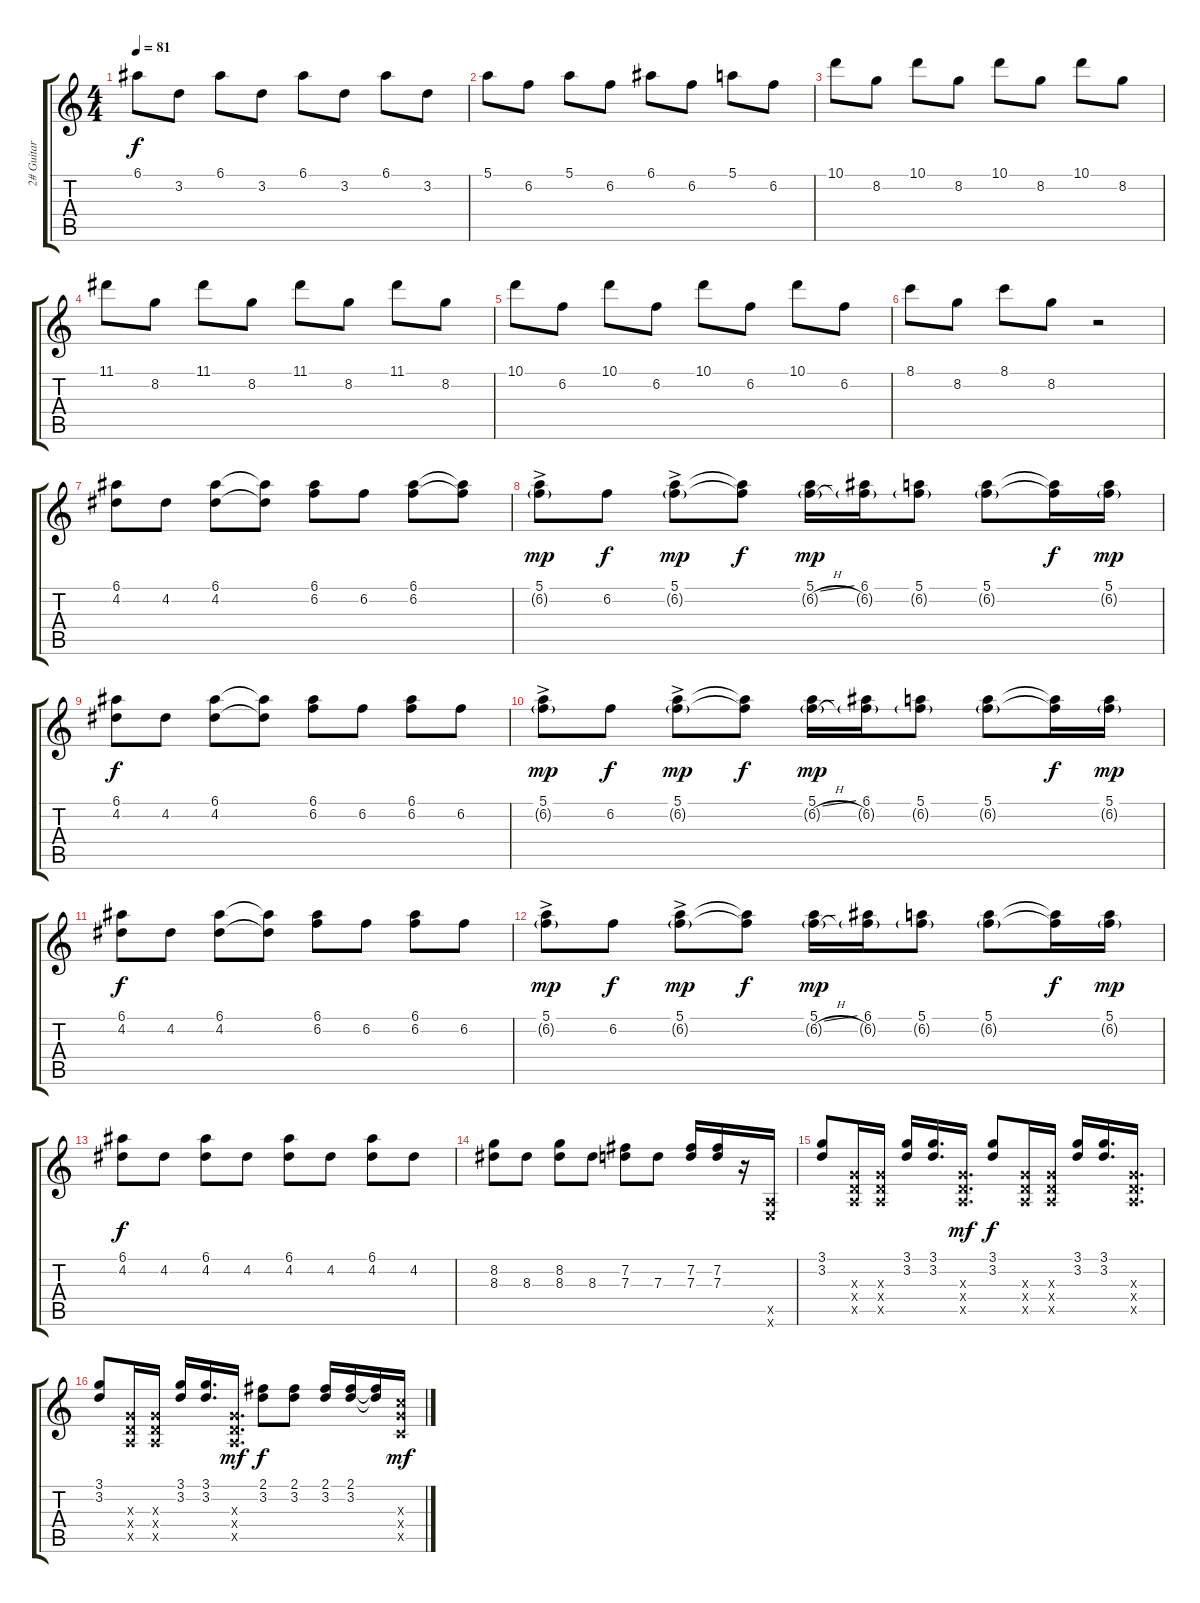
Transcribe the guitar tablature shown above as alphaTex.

\track ("2# Guitar" "2# Guitar") {instrument distortionguitar}
\staff {score tabs}
\tuning (E4 B3 G3 D3 A2 E2) {hide}
\ts (4 4)
\tempo 81
\clef g2
\ks c
6.1.8{dy f} 3.2.8 6.1.8 3.2.8 6.1.8 3.2.8 6.1.8 3.2.8 |
5.1.8 6.2.8 5.1.8 6.2.8 6.1.8 6.2.8 5.1.8 6.2.8 |
10.1.8 8.2.8 10.1.8 8.2.8 10.1.8 8.2.8 10.1.8 8.2.8 |
11.1.8 8.2.8 11.1.8 8.2.8 11.1.8 8.2.8 11.1.8 8.2.8 |
10.1.8 6.2.8 10.1.8 6.2.8 10.1.8 6.2.8 10.1.8 6.2.8 |
8.1.8 8.2.8 8.1.8 8.2.8 r.2 |
(6.1 4.2).8 4.2.8 (6.1 4.2).8 (6.1{t} 4.2{t}).8 (6.1 6.2).8 6.2.8 (6.1 6.2).8 (6.1{t} 6.2{t}).8 |
(5.1{ac} 6.2{g}).8{dy mp} 6.2.8{dy f} (5.1{ac} 6.2{g}).8{dy mp} (5.1{t} 6.2{t}).8{dy f} (5.1{ss} 6.2{h g}).16{dy mp} (6.1 6.2{g}).16 (5.1 6.2{g}).8 (5.1 6.2{g}).8 (5.1{t} 6.2{t}).16{dy f} (5.1 6.2{g}).16{dy mp} |
(6.1 4.2).8{dy f} 4.2.8 (6.1 4.2).8 (6.1{t} 4.2{t}).8 (6.1 6.2).8 6.2.8 (6.1 6.2).8 6.2.8 |
(5.1{ac} 6.2{g}).8{dy mp} 6.2.8{dy f} (5.1{ac} 6.2{g}).8{dy mp} (5.1{t} 6.2{t}).8{dy f} (5.1{ss} 6.2{h g}).16{dy mp} (6.1 6.2{g}).16 (5.1 6.2{g}).8 (5.1 6.2{g}).8 (5.1{t} 6.2{t}).16{dy f} (5.1 6.2{g}).16{dy mp} |
(6.1 4.2).8{dy f} 4.2.8 (6.1 4.2).8 (6.1{t} 4.2{t}).8 (6.1 6.2).8 6.2.8 (6.1 6.2).8 6.2.8 |
(5.1{ac} 6.2{g}).8{dy mp} 6.2.8{dy f} (5.1{ac} 6.2{g}).8{dy mp} (5.1{t} 6.2{t}).8{dy f} (5.1{ss} 6.2{h g}).16{dy mp} (6.1 6.2{g}).16 (5.1 6.2{g}).8 (5.1 6.2{g}).8 (5.1{t} 6.2{t}).16{dy f} (5.1 6.2{g}).16{dy mp} |
(6.1 4.2).8{dy f} 4.2.8 (6.1 4.2).8 4.2.8 (6.1 4.2).8 4.2.8 (6.1 4.2).8 4.2.8 |
(8.2 8.3).8 8.3.8 (8.2 8.3).8 8.3.8 (7.2 7.3).8 7.3.8 (7.2 7.3).16 (7.2 7.3).16 r.16 (0.5{x} 0.6{x}).16 |
(3.1 3.2).8 (0.3{x} 0.4{x} 0.5{x}).16 (0.3{x} 0.4{x} 0.5{x}).16 (3.1 3.2).16 (3.1 3.2).16{d} (0.3{x} 0.4{x} 0.5{x}).16{d dy mf} (3.1 3.2).8{dy f} (0.3{x} 0.4{x} 0.5{x}).16 (0.3{x} 0.4{x} 0.5{x}).16 (3.1 3.2).16 (3.1 3.2).16{d} (0.3{x} 0.4{x} 0.5{x}).16{d} |
(3.1 3.2).8 (0.3{x} 0.4{x} 0.5{x}).16 (0.3{x} 0.4{x} 0.5{x}).16 (3.1 3.2).16 (3.1 3.2).16{d} (0.3{x} 0.4{x} 0.5{x}).16{d dy mf} (2.1 3.2).8{dy f} (2.1 3.2).8 (2.1 3.2).16 (2.1 3.2).16 (2.1{t} 3.2{t}).16 (5.3{x} 5.4{x} 3.5{x}).16{dy mf}
